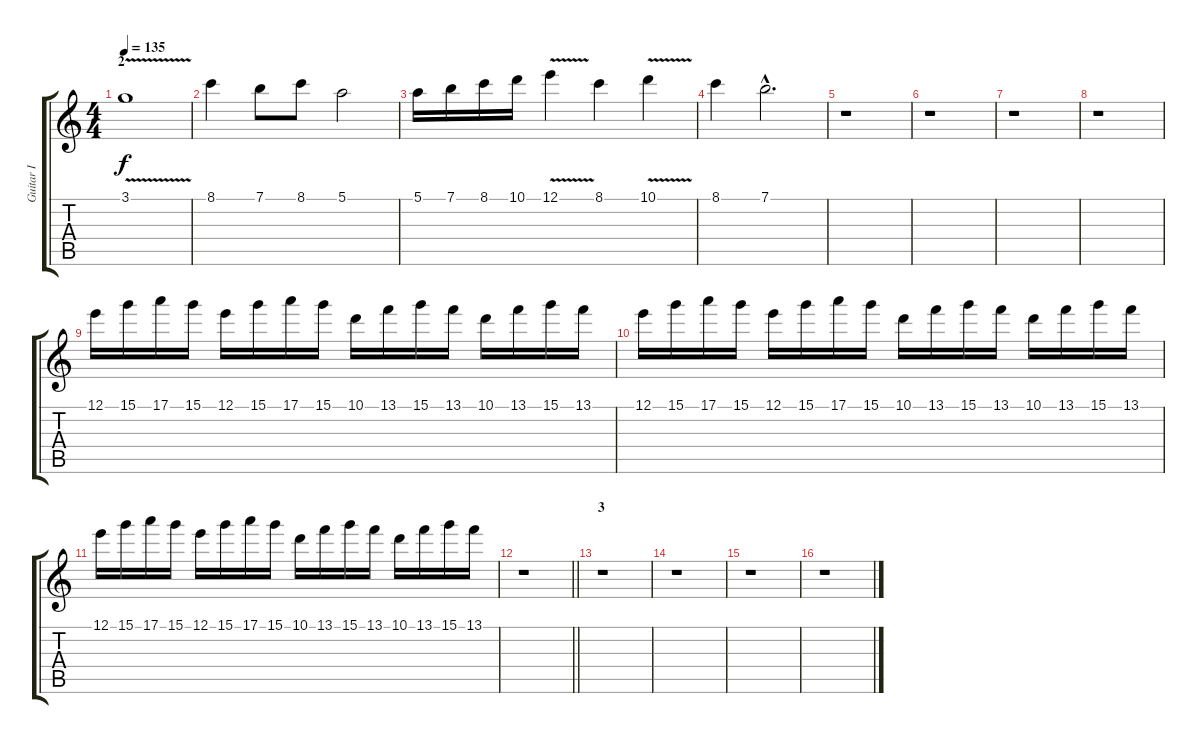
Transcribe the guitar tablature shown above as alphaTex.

\track ("Guitar I" "Guitar I") {instrument overdrivenguitar}
\staff {score tabs}
\tuning (E4 B3 G3 D3 A2 E2) {hide}
\ts (4 4)
\section ("" "2")
\tempo 135
\clef g2
\ks c
3.1{v}.1{dy f} |
8.1.4 7.1.8 8.1.8 5.1.2 |
5.1.16 7.1.16 8.1.16 10.1.16 12.1{v}.4 8.1.4 10.1{v}.4 |
8.1.4 7.1{hac}.2{d} |
r.1 |
r.1 |
r.1 |
r.1 |
12.1.16 15.1.16 17.1.16 15.1.16 12.1.16 15.1.16 17.1.16 15.1.16 10.1.16 13.1.16 15.1.16 13.1.16 10.1.16 13.1.16 15.1.16 13.1.16 |
12.1.16 15.1.16 17.1.16 15.1.16 12.1.16 15.1.16 17.1.16 15.1.16 10.1.16 13.1.16 15.1.16 13.1.16 10.1.16 13.1.16 15.1.16 13.1.16 |
12.1.16 15.1.16 17.1.16 15.1.16 12.1.16 15.1.16 17.1.16 15.1.16 10.1.16 13.1.16 15.1.16 13.1.16 10.1.16 13.1.16 15.1.16 13.1.16 |
\barLineRight lightlight
r.1 |
\section ("" "3")
r.1 |
r.1 |
r.1 |
r.1
